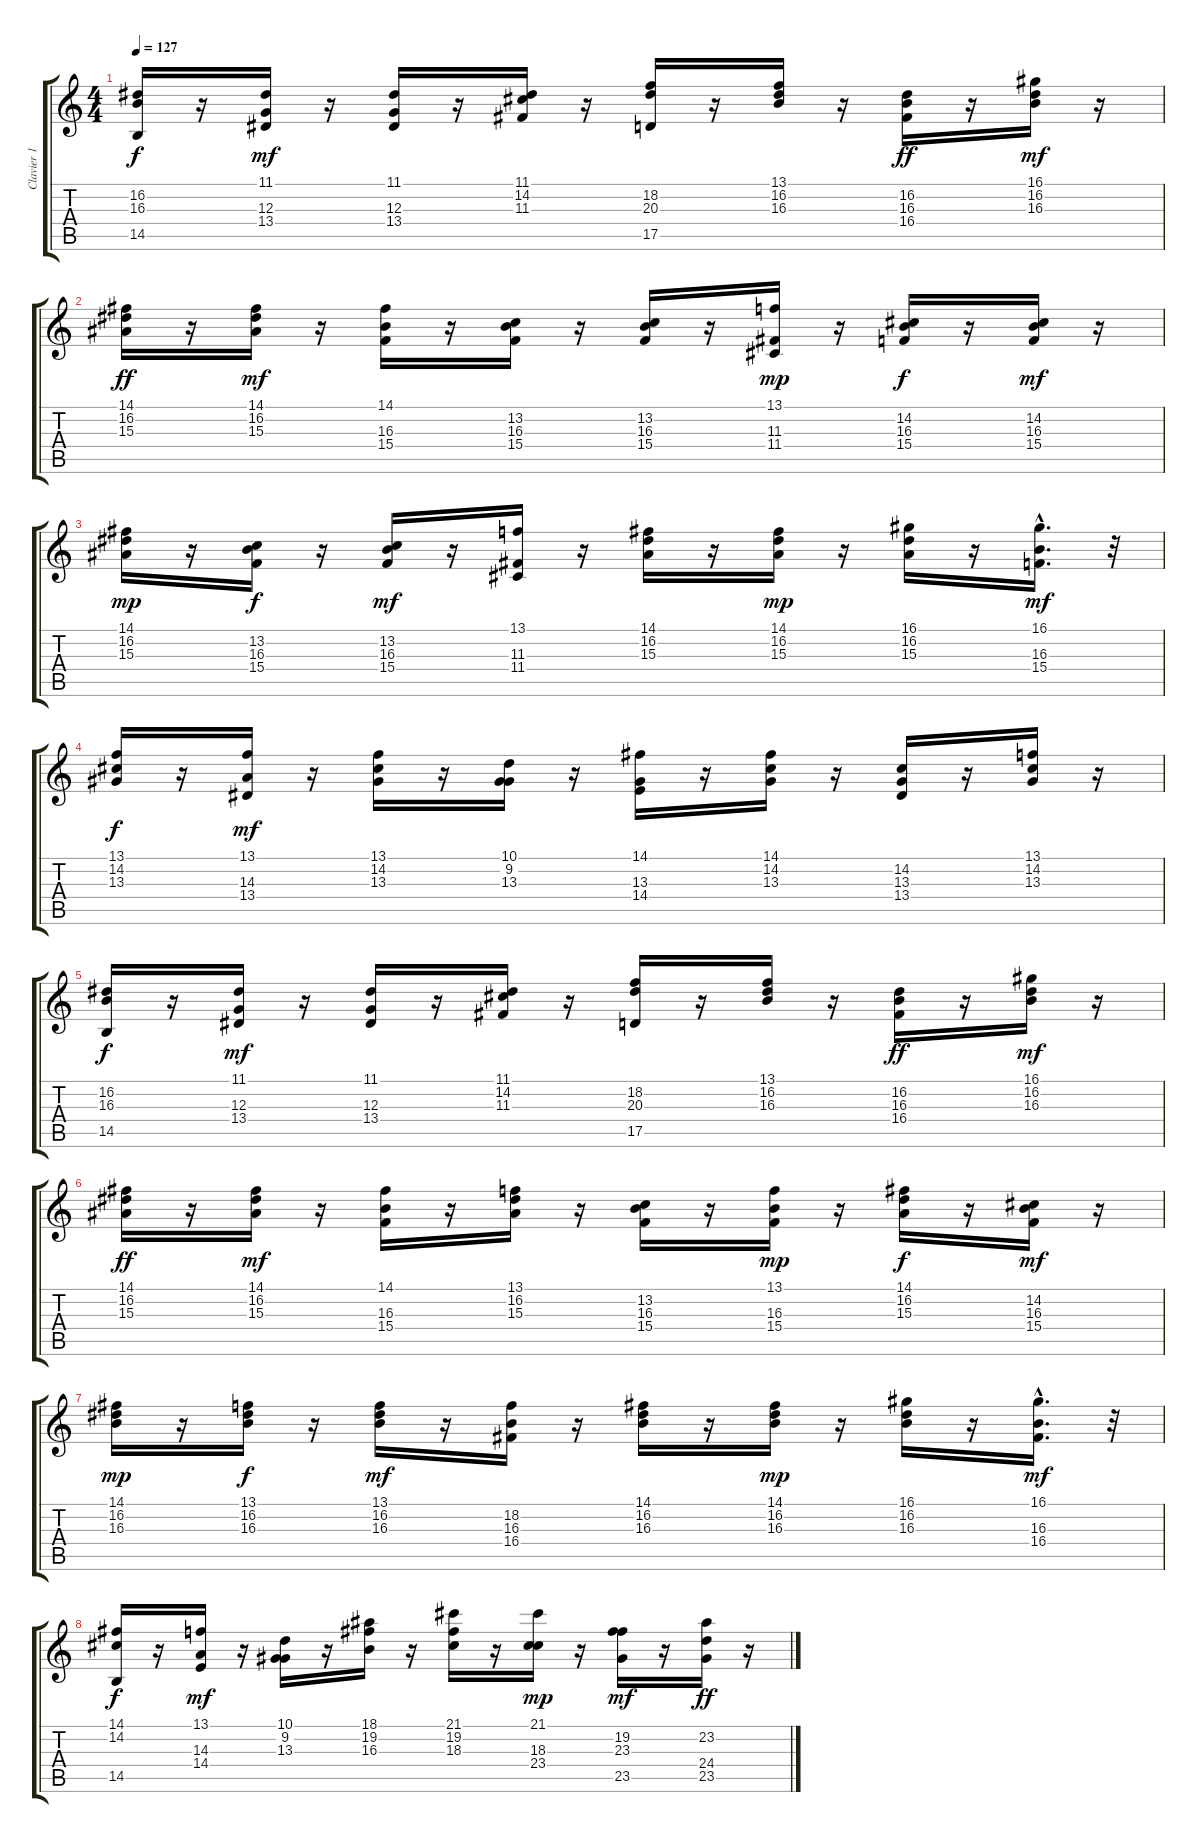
\track ("Clavier 1" "Clavier 1") {instrument rockorgan}
\staff {score tabs}
\tuning (E4 B3 G3 D3 A2 E2) {hide}
\ts (4 4)
\tempo 127
\clef g2
\ks c
(16.2 16.3 14.5).16{dy f} r.16 (11.1 12.3 13.4).16{dy mf} r.16 (11.1 12.3 13.4).16 r.16 (11.1 14.2 11.3).16 r.16 (18.2 20.3 17.5).16 r.16 (13.1 16.2 16.3).16 r.16 (16.2 16.3 16.4).16{dy ff} r.16 (16.1 16.2 16.3).16{dy mf} r.16 |
(14.1 16.2 15.3).16{dy ff} r.16 (14.1 16.2 15.3).16{dy mf} r.16 (14.1 16.3 15.4).16 r.16 (13.2 16.3 15.4).16 r.16 (13.2 16.3 15.4).16 r.16 (13.1 11.3 11.4).16{dy mp} r.16 (14.2 16.3 15.4).16{dy f} r.16 (14.2 16.3 15.4).16{dy mf} r.16 |
(14.1 16.2 15.3).16{dy mp} r.16 (13.2 16.3 15.4).16{dy f} r.16 (13.2 16.3 15.4).16{dy mf} r.16 (13.1 11.3 11.4).16 r.16 (14.1 16.2 15.3).16 r.16 (14.1 16.2 15.3).16{dy mp} r.16 (16.1 16.2 15.3).16 r.16 (16.1{hac} 16.3 15.4).16{d dy mf} r.32 |
(13.1 14.2 13.3).16{dy f} r.16 (13.1 14.3 13.4).16{dy mf} r.16 (13.1 14.2 13.3).16 r.16 (10.1 9.2 13.3).16 r.16 (14.1 13.3 14.4).16 r.16 (14.1 14.2 13.3).16 r.16 (14.2 13.3 13.4).16 r.16 (13.1 14.2 13.3).16 r.16 |
(16.2 16.3 14.5).16{dy f} r.16 (11.1 12.3 13.4).16{dy mf} r.16 (11.1 12.3 13.4).16 r.16 (11.1 14.2 11.3).16 r.16 (18.2 20.3 17.5).16 r.16 (13.1 16.2 16.3).16 r.16 (16.2 16.3 16.4).16{dy ff} r.16 (16.1 16.2 16.3).16{dy mf} r.16 |
(14.1 16.2 15.3).16{dy ff} r.16 (14.1 16.2 15.3).16{dy mf} r.16 (14.1 16.3 15.4).16 r.16 (13.1 16.2 15.3).16 r.16 (13.2 16.3 15.4).16 r.16 (13.1 16.3 15.4).16{dy mp} r.16 (14.1 16.2 15.3).16{dy f} r.16 (14.2 16.3 15.4).16{dy mf} r.16 |
(14.1 16.2 16.3).16{dy mp} r.16 (13.1 16.2 16.3).16{dy f} r.16 (13.1 16.2 16.3).16{dy mf} r.16 (18.2 16.3 16.4).16 r.16 (14.1 16.2 16.3).16 r.16 (14.1 16.2 16.3).16{dy mp} r.16 (16.1 16.2 16.3).16 r.16 (16.1{hac} 16.3 16.4).16{d dy mf} r.32 |
(14.1 14.2 14.5).16{dy f} r.16 (13.1 14.3 14.4).16{dy mf} r.16 (10.1 9.2 13.3).16 r.16 (18.1 19.2 16.3).16 r.16 (21.1 19.2 18.3).16 r.16 (21.1 18.3 23.4).16{dy mp} r.16 (19.2 23.3 23.5).16{dy mf} r.16 (23.2 24.4 23.5).16{dy ff} r.16
